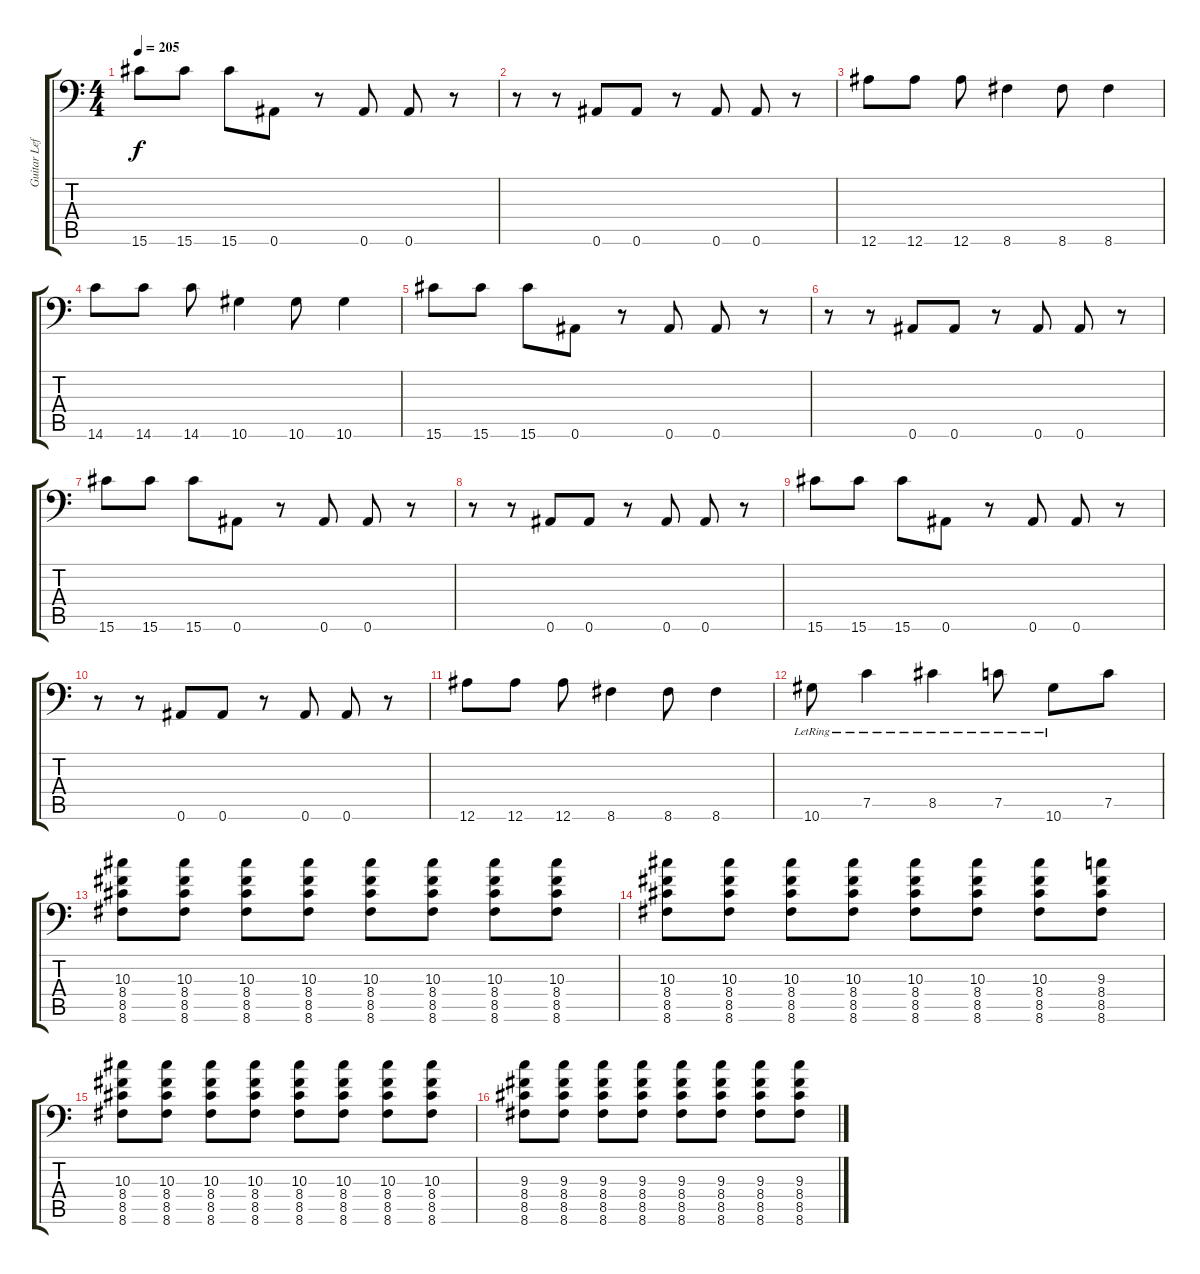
\track ("Guitar Left" "Guitar Lef") {instrument distortionguitar}
\staff {score tabs}
\tuning (C4 G3 Eb3 Bb2 F2 Bb1) {hide}
\ts (4 4)
\tempo 205
\clef f4
\ks c
15.6.8{dy f} 15.6.8 15.6.8 0.6.8 r.8 0.6.8 0.6.8 r.8 |
r.8 r.8 0.6.8 0.6.8 r.8 0.6.8 0.6.8 r.8 |
12.6.8 12.6.8 12.6.8 8.6.4 8.6.8 8.6.4 |
14.6.8 14.6.8 14.6.8 10.6.4 10.6.8 10.6.4 |
15.6.8 15.6.8 15.6.8 0.6.8 r.8 0.6.8 0.6.8 r.8 |
r.8 r.8 0.6.8 0.6.8 r.8 0.6.8 0.6.8 r.8 |
15.6.8 15.6.8 15.6.8 0.6.8 r.8 0.6.8 0.6.8 r.8 |
r.8 r.8 0.6.8 0.6.8 r.8 0.6.8 0.6.8 r.8 |
15.6.8 15.6.8 15.6.8 0.6.8 r.8 0.6.8 0.6.8 r.8 |
r.8 r.8 0.6.8 0.6.8 r.8 0.6.8 0.6.8 r.8 |
12.6.8 12.6.8 12.6.8 8.6.4 8.6.8 8.6.4 |
10.6{lr}.8 7.5{lr}.4 8.5{lr}.4 7.5{lr}.8 10.6{lr}.8 7.5.8 |
(10.3 8.4 8.5 8.6).8 (10.3 8.4 8.5 8.6).8 (10.3 8.4 8.5 8.6).8 (10.3 8.4 8.5 8.6).8 (10.3 8.4 8.5 8.6).8 (10.3 8.4 8.5 8.6).8 (10.3 8.4 8.5 8.6).8 (10.3 8.4 8.5 8.6).8 |
(10.3 8.4 8.5 8.6).8 (10.3 8.4 8.5 8.6).8 (10.3 8.4 8.5 8.6).8 (10.3 8.4 8.5 8.6).8 (10.3 8.4 8.5 8.6).8 (10.3 8.4 8.5 8.6).8 (10.3 8.4 8.5 8.6).8 (9.3 8.4 8.5 8.6).8 |
(10.3 8.4 8.5 8.6).8 (10.3 8.4 8.5 8.6).8 (10.3 8.4 8.5 8.6).8 (10.3 8.4 8.5 8.6).8 (10.3 8.4 8.5 8.6).8 (10.3 8.4 8.5 8.6).8 (10.3 8.4 8.5 8.6).8 (10.3 8.4 8.5 8.6).8 |
(9.3 8.4 8.5 8.6).8 (9.3 8.4 8.5 8.6).8 (9.3 8.4 8.5 8.6).8 (9.3 8.4 8.5 8.6).8 (9.3 8.4 8.5 8.6).8 (9.3 8.4 8.5 8.6).8 (9.3 8.4 8.5 8.6).8 (9.3 8.4 8.5 8.6).8
